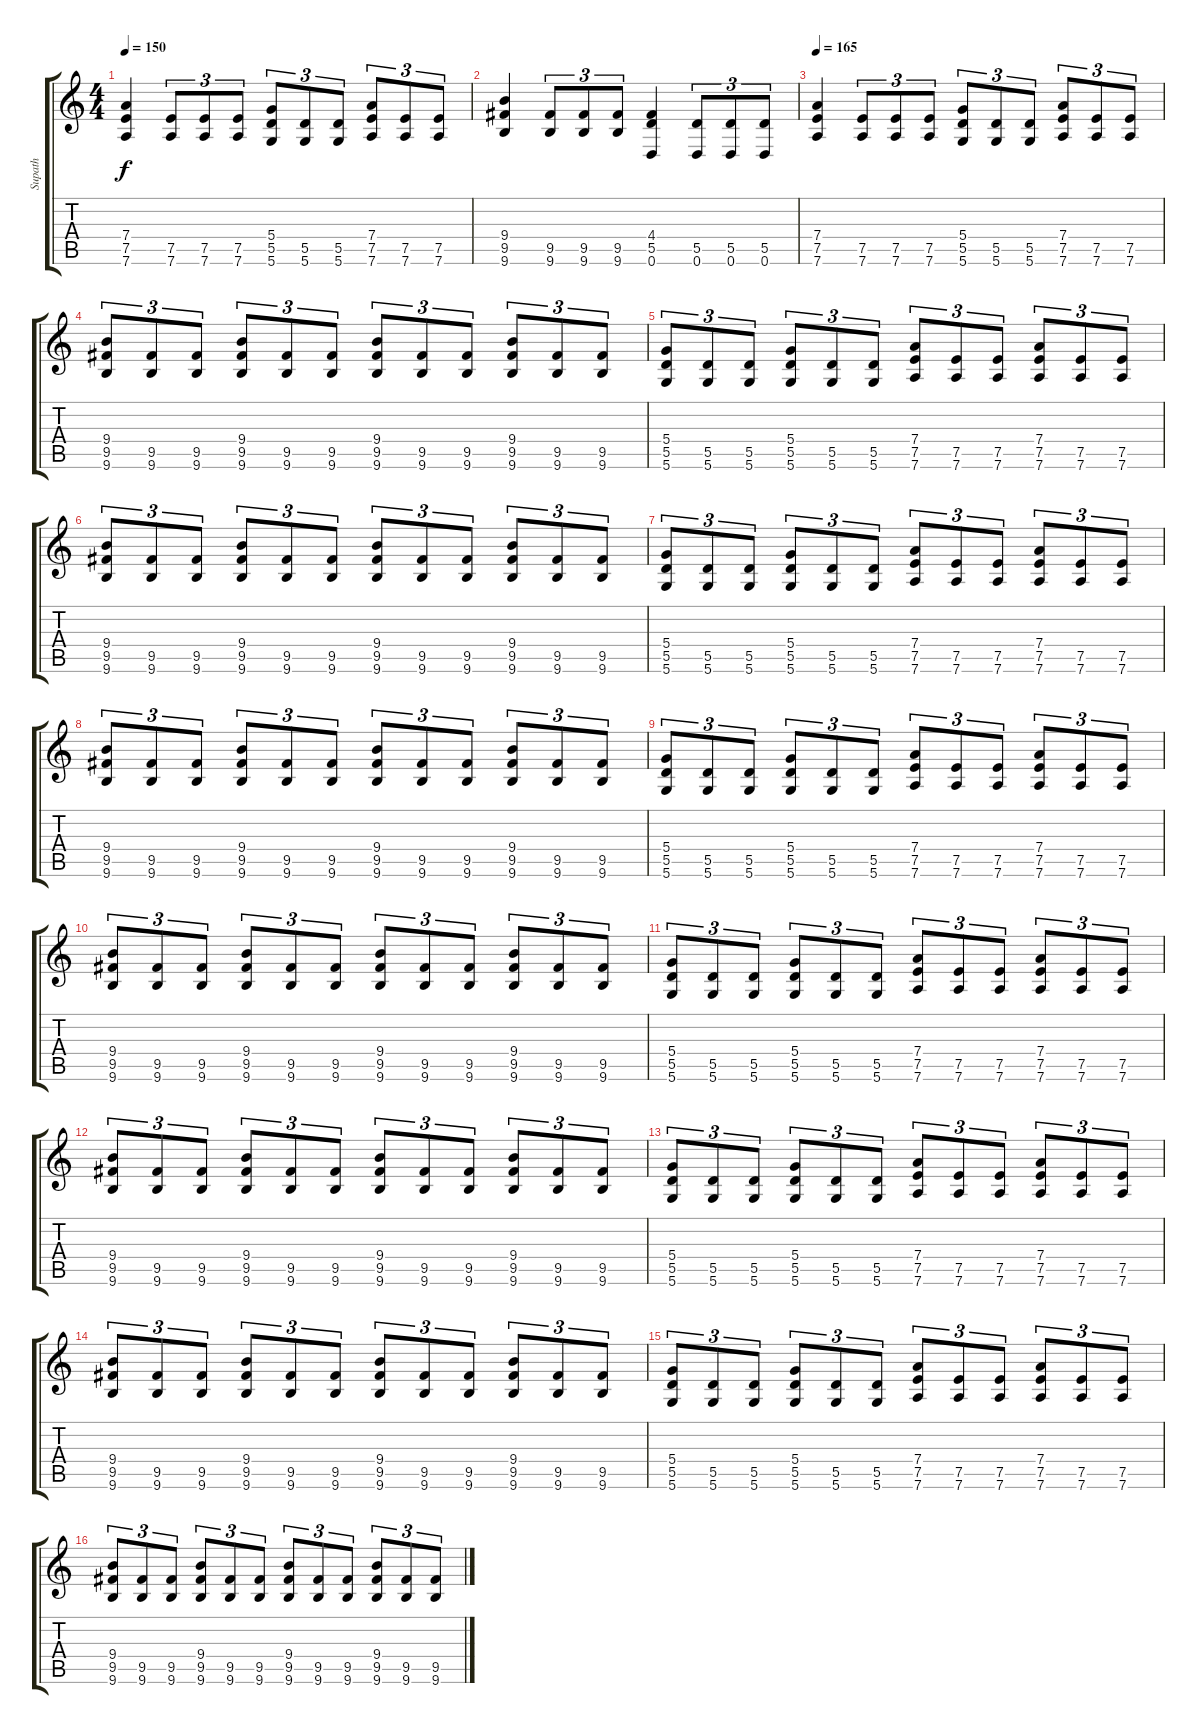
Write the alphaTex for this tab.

\track ("Supath" "Supath") {instrument overdrivenguitar}
\staff {score tabs}
\tuning (E4 B3 G3 D3 A2 D2) {hide}
\ts (4 4)
\tempo 150
\clef g2
\ks c
(7.4 7.5 7.6).4{dy f} (7.5 7.6).8{tu (3 2)} (7.5 7.6).8{tu (3 2)} (7.5 7.6).8{tu (3 2)} (5.4 5.5 5.6).8{tu (3 2)} (5.5 5.6).8{tu (3 2)} (5.5 5.6).8{tu (3 2)} (7.4 7.5 7.6).8{tu (3 2)} (7.5 7.6).8{tu (3 2)} (7.5 7.6).8{tu (3 2)} |
(9.4 9.5 9.6).4 (9.5 9.6).8{tu (3 2)} (9.5 9.6).8{tu (3 2)} (9.5 9.6).8{tu (3 2)} (4.4 5.5 0.6).4 (5.5 0.6).8{tu (3 2)} (5.5 0.6).8{tu (3 2)} (5.5 0.6).8{tu (3 2)} |
\tempo 165
(7.4 7.5 7.6).4 (7.5 7.6).8{tu (3 2)} (7.5 7.6).8{tu (3 2)} (7.5 7.6).8{tu (3 2)} (5.4 5.5 5.6).8{tu (3 2)} (5.5 5.6).8{tu (3 2)} (5.5 5.6).8{tu (3 2)} (7.4 7.5 7.6).8{tu (3 2)} (7.5 7.6).8{tu (3 2)} (7.5 7.6).8{tu (3 2)} |
(9.4 9.5 9.6).8{tu (3 2)} (9.5 9.6).8{tu (3 2)} (9.5 9.6).8{tu (3 2)} (9.4 9.5 9.6).8{tu (3 2)} (9.5 9.6).8{tu (3 2)} (9.5 9.6).8{tu (3 2)} (9.4 9.5 9.6).8{tu (3 2)} (9.5 9.6).8{tu (3 2)} (9.5 9.6).8{tu (3 2)} (9.4 9.5 9.6).8{tu (3 2)} (9.5 9.6).8{tu (3 2)} (9.5 9.6).8{tu (3 2)} |
(5.4 5.5 5.6).8{tu (3 2)} (5.5 5.6).8{tu (3 2)} (5.5 5.6).8{tu (3 2)} (5.4 5.5 5.6).8{tu (3 2)} (5.5 5.6).8{tu (3 2)} (5.5 5.6).8{tu (3 2)} (7.4 7.5 7.6).8{tu (3 2)} (7.5 7.6).8{tu (3 2)} (7.5 7.6).8{tu (3 2)} (7.4 7.5 7.6).8{tu (3 2)} (7.5 7.6).8{tu (3 2)} (7.5 7.6).8{tu (3 2)} |
(9.4 9.5 9.6).8{tu (3 2)} (9.5 9.6).8{tu (3 2)} (9.5 9.6).8{tu (3 2)} (9.4 9.5 9.6).8{tu (3 2)} (9.5 9.6).8{tu (3 2)} (9.5 9.6).8{tu (3 2)} (9.4 9.5 9.6).8{tu (3 2)} (9.5 9.6).8{tu (3 2)} (9.5 9.6).8{tu (3 2)} (9.4 9.5 9.6).8{tu (3 2)} (9.5 9.6).8{tu (3 2)} (9.5 9.6).8{tu (3 2)} |
(5.4 5.5 5.6).8{tu (3 2)} (5.5 5.6).8{tu (3 2)} (5.5 5.6).8{tu (3 2)} (5.4 5.5 5.6).8{tu (3 2)} (5.5 5.6).8{tu (3 2)} (5.5 5.6).8{tu (3 2)} (7.4 7.5 7.6).8{tu (3 2)} (7.5 7.6).8{tu (3 2)} (7.5 7.6).8{tu (3 2)} (7.4 7.5 7.6).8{tu (3 2)} (7.5 7.6).8{tu (3 2)} (7.5 7.6).8{tu (3 2)} |
(9.4 9.5 9.6).8{tu (3 2)} (9.5 9.6).8{tu (3 2)} (9.5 9.6).8{tu (3 2)} (9.4 9.5 9.6).8{tu (3 2)} (9.5 9.6).8{tu (3 2)} (9.5 9.6).8{tu (3 2)} (9.4 9.5 9.6).8{tu (3 2)} (9.5 9.6).8{tu (3 2)} (9.5 9.6).8{tu (3 2)} (9.4 9.5 9.6).8{tu (3 2)} (9.5 9.6).8{tu (3 2)} (9.5 9.6).8{tu (3 2)} |
(5.4 5.5 5.6).8{tu (3 2)} (5.5 5.6).8{tu (3 2)} (5.5 5.6).8{tu (3 2)} (5.4 5.5 5.6).8{tu (3 2)} (5.5 5.6).8{tu (3 2)} (5.5 5.6).8{tu (3 2)} (7.4 7.5 7.6).8{tu (3 2)} (7.5 7.6).8{tu (3 2)} (7.5 7.6).8{tu (3 2)} (7.4 7.5 7.6).8{tu (3 2)} (7.5 7.6).8{tu (3 2)} (7.5 7.6).8{tu (3 2)} |
(9.4 9.5 9.6).8{tu (3 2)} (9.5 9.6).8{tu (3 2)} (9.5 9.6).8{tu (3 2)} (9.4 9.5 9.6).8{tu (3 2)} (9.5 9.6).8{tu (3 2)} (9.5 9.6).8{tu (3 2)} (9.4 9.5 9.6).8{tu (3 2)} (9.5 9.6).8{tu (3 2)} (9.5 9.6).8{tu (3 2)} (9.4 9.5 9.6).8{tu (3 2)} (9.5 9.6).8{tu (3 2)} (9.5 9.6).8{tu (3 2)} |
(5.4 5.5 5.6).8{tu (3 2)} (5.5 5.6).8{tu (3 2)} (5.5 5.6).8{tu (3 2)} (5.4 5.5 5.6).8{tu (3 2)} (5.5 5.6).8{tu (3 2)} (5.5 5.6).8{tu (3 2)} (7.4 7.5 7.6).8{tu (3 2)} (7.5 7.6).8{tu (3 2)} (7.5 7.6).8{tu (3 2)} (7.4 7.5 7.6).8{tu (3 2)} (7.5 7.6).8{tu (3 2)} (7.5 7.6).8{tu (3 2)} |
(9.4 9.5 9.6).8{tu (3 2)} (9.5 9.6).8{tu (3 2)} (9.5 9.6).8{tu (3 2)} (9.4 9.5 9.6).8{tu (3 2)} (9.5 9.6).8{tu (3 2)} (9.5 9.6).8{tu (3 2)} (9.4 9.5 9.6).8{tu (3 2)} (9.5 9.6).8{tu (3 2)} (9.5 9.6).8{tu (3 2)} (9.4 9.5 9.6).8{tu (3 2)} (9.5 9.6).8{tu (3 2)} (9.5 9.6).8{tu (3 2)} |
(5.4 5.5 5.6).8{tu (3 2)} (5.5 5.6).8{tu (3 2)} (5.5 5.6).8{tu (3 2)} (5.4 5.5 5.6).8{tu (3 2)} (5.5 5.6).8{tu (3 2)} (5.5 5.6).8{tu (3 2)} (7.4 7.5 7.6).8{tu (3 2)} (7.5 7.6).8{tu (3 2)} (7.5 7.6).8{tu (3 2)} (7.4 7.5 7.6).8{tu (3 2)} (7.5 7.6).8{tu (3 2)} (7.5 7.6).8{tu (3 2)} |
(9.4 9.5 9.6).8{tu (3 2)} (9.5 9.6).8{tu (3 2)} (9.5 9.6).8{tu (3 2)} (9.4 9.5 9.6).8{tu (3 2)} (9.5 9.6).8{tu (3 2)} (9.5 9.6).8{tu (3 2)} (9.4 9.5 9.6).8{tu (3 2)} (9.5 9.6).8{tu (3 2)} (9.5 9.6).8{tu (3 2)} (9.4 9.5 9.6).8{tu (3 2)} (9.5 9.6).8{tu (3 2)} (9.5 9.6).8{tu (3 2)} |
(5.4 5.5 5.6).8{tu (3 2)} (5.5 5.6).8{tu (3 2)} (5.5 5.6).8{tu (3 2)} (5.4 5.5 5.6).8{tu (3 2)} (5.5 5.6).8{tu (3 2)} (5.5 5.6).8{tu (3 2)} (7.4 7.5 7.6).8{tu (3 2)} (7.5 7.6).8{tu (3 2)} (7.5 7.6).8{tu (3 2)} (7.4 7.5 7.6).8{tu (3 2)} (7.5 7.6).8{tu (3 2)} (7.5 7.6).8{tu (3 2)} |
(9.4 9.5 9.6).8{tu (3 2)} (9.5 9.6).8{tu (3 2)} (9.5 9.6).8{tu (3 2)} (9.4 9.5 9.6).8{tu (3 2)} (9.5 9.6).8{tu (3 2)} (9.5 9.6).8{tu (3 2)} (9.4 9.5 9.6).8{tu (3 2)} (9.5 9.6).8{tu (3 2)} (9.5 9.6).8{tu (3 2)} (9.4 9.5 9.6).8{tu (3 2)} (9.5 9.6).8{tu (3 2)} (9.5 9.6).8{tu (3 2)}
